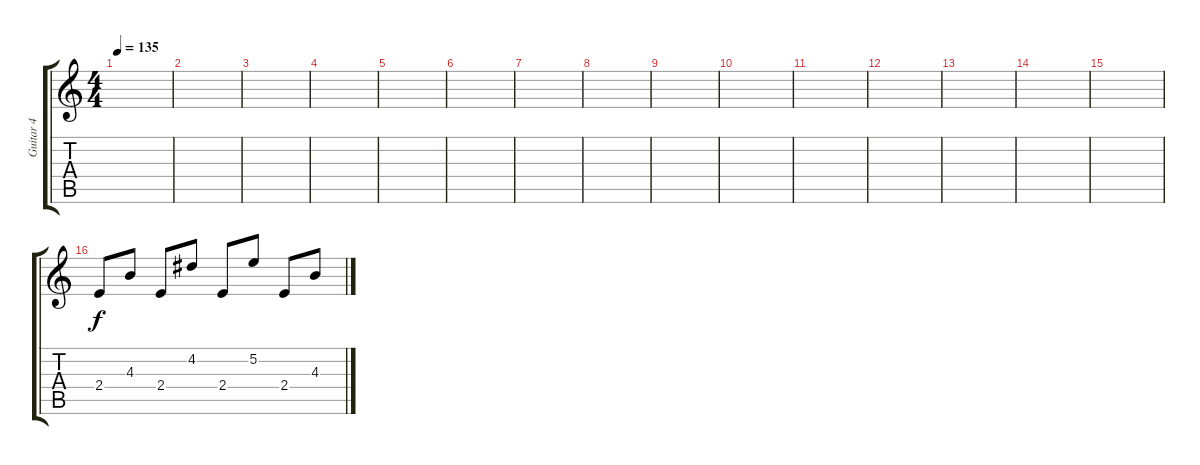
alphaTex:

\track ("Guitar 4" "Guitar 4") {instrument electricguitarclean}
\staff {score tabs}
\tuning (E4 B3 G3 D3 A2 D2) {hide}
\ts (4 4)
\tempo 135
\clef g2
\ks c
|
|
|
|
|
|
|
|
|
|
|
|
|
|
|
2.4.8 4.3.8 2.4.8 4.2.8 2.4.8 5.2.8 2.4.8 4.3.8
